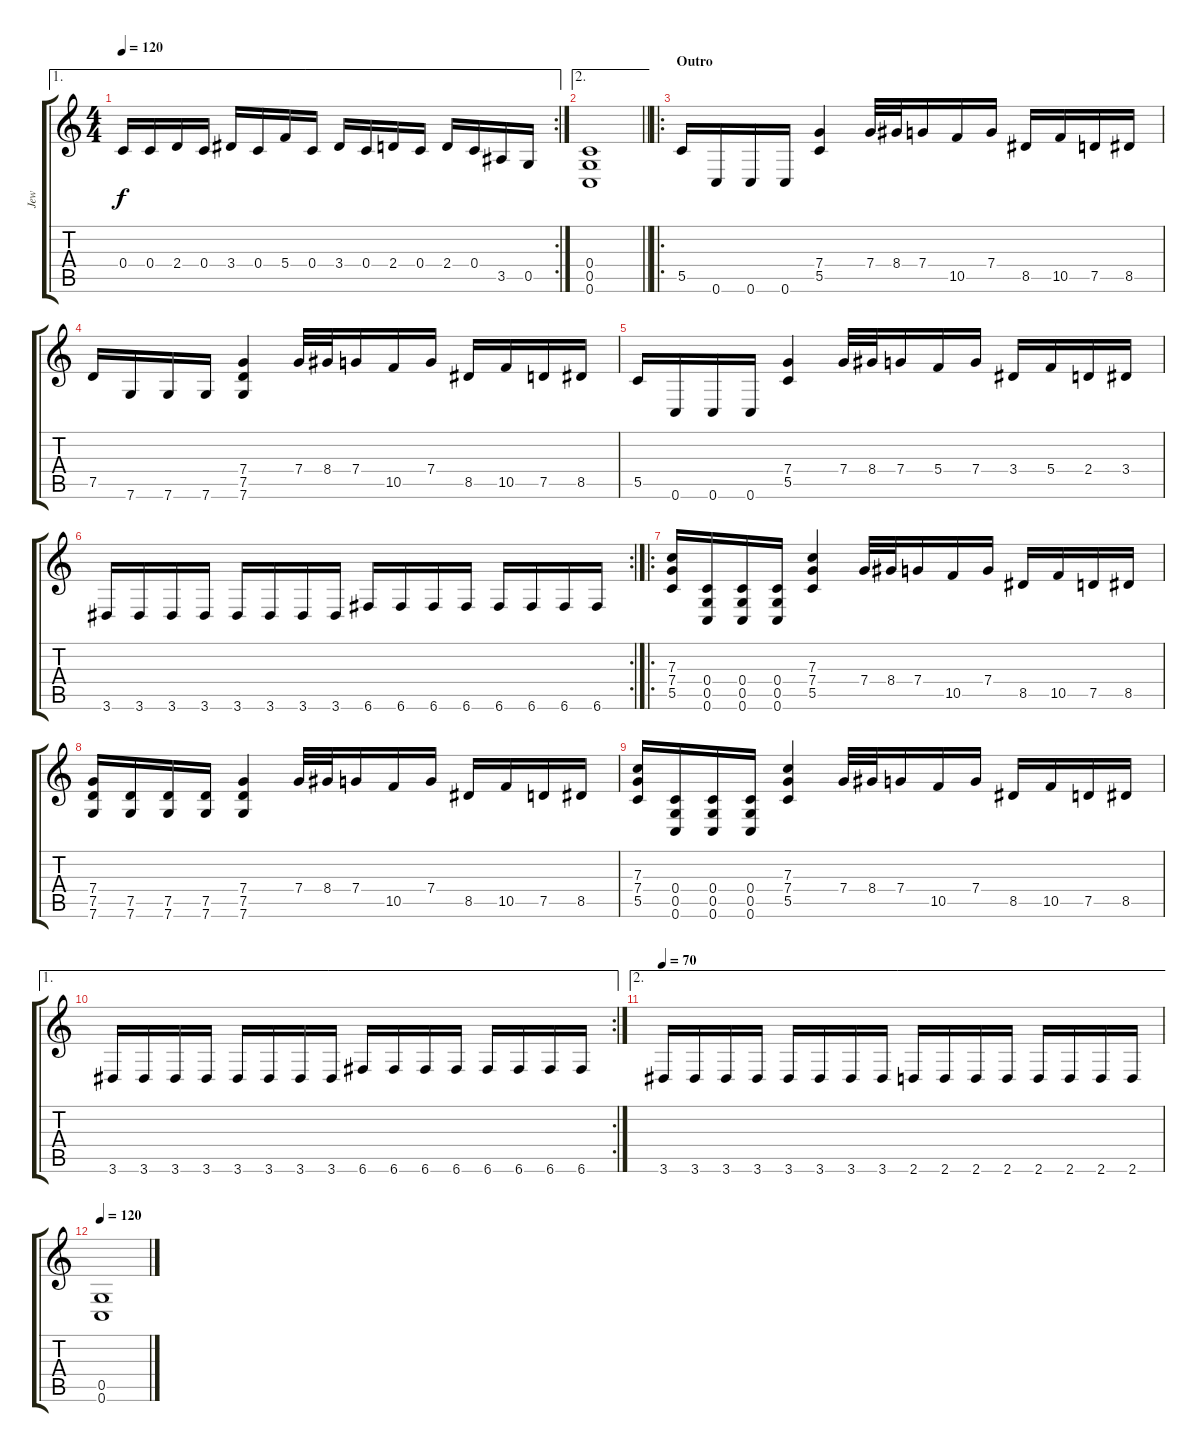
\track ("Jew" "Jew") {instrument distortionguitar}
\staff {score tabs}
\tuning (D4 A3 F3 C3 G2 C2) {hide}
\ae 1
\rc 2
\ts (4 4)
\tempo 120
\clef g2
\ks c
0.4.16{dy f} 0.4.16 2.4.16 0.4.16 3.4.16 0.4.16 5.4.16 0.4.16 3.4.16 0.4.16 2.4.16 0.4.16 2.4.16 0.4.16 3.5.16 0.5.16 |
\ae 2
\barLineRight lightlight
(0.4 0.5 0.6).1 |
\ro
\section ("" "Outro")
5.5.16 0.6.16 0.6.16 0.6.16 (7.4 5.5).4 7.4.32 8.4.32 7.4.16 10.5.16 7.4.16 8.5.16 10.5.16 7.5.16 8.5.16 |
7.5.16 7.6.16 7.6.16 7.6.16 (7.4 7.5 7.6).4 7.4.32 8.4.32 7.4.16 10.5.16 7.4.16 8.5.16 10.5.16 7.5.16 8.5.16 |
5.5.16 0.6.16 0.6.16 0.6.16 (7.4 5.5).4 7.4.32 8.4.32 7.4.16 5.4.16 7.4.16 3.4.16 5.4.16 2.4.16 3.4.16 |
\rc 2
3.6.16 3.6.16 3.6.16 3.6.16 3.6.16 3.6.16 3.6.16 3.6.16 6.6.16 6.6.16 6.6.16 6.6.16 6.6.16 6.6.16 6.6.16 6.6.16 |
\ro
(7.3 7.4 5.5).16 (0.4 0.5 0.6).16 (0.4 0.5 0.6).16 (0.4 0.5 0.6).16 (7.3 7.4 5.5).4 7.4.32 8.4.32 7.4.16 10.5.16 7.4.16 8.5.16 10.5.16 7.5.16 8.5.16 |
(7.4 7.5 7.6).16 (7.5 7.6).16 (7.5 7.6).16 (7.5 7.6).16 (7.4 7.5 7.6).4 7.4.32 8.4.32 7.4.16 10.5.16 7.4.16 8.5.16 10.5.16 7.5.16 8.5.16 |
(7.3 7.4 5.5).16 (0.4 0.5 0.6).16 (0.4 0.5 0.6).16 (0.4 0.5 0.6).16 (7.3 7.4 5.5).4 7.4.32 8.4.32 7.4.16 10.5.16 7.4.16 8.5.16 10.5.16 7.5.16 8.5.16 |
\ae 1
\rc 2
3.6.16 3.6.16 3.6.16 3.6.16 3.6.16 3.6.16 3.6.16 3.6.16 6.6.16 6.6.16 6.6.16 6.6.16 6.6.16 6.6.16 6.6.16 6.6.16 |
\ae 2
\tempo 70
3.6.16 3.6.16 3.6.16 3.6.16 3.6.16 3.6.16 3.6.16 3.6.16 2.6.16 2.6.16 2.6.16 2.6.16 2.6.16 2.6.16 2.6.16 2.6.16 |
\tempo 120
(0.5 0.6).1
